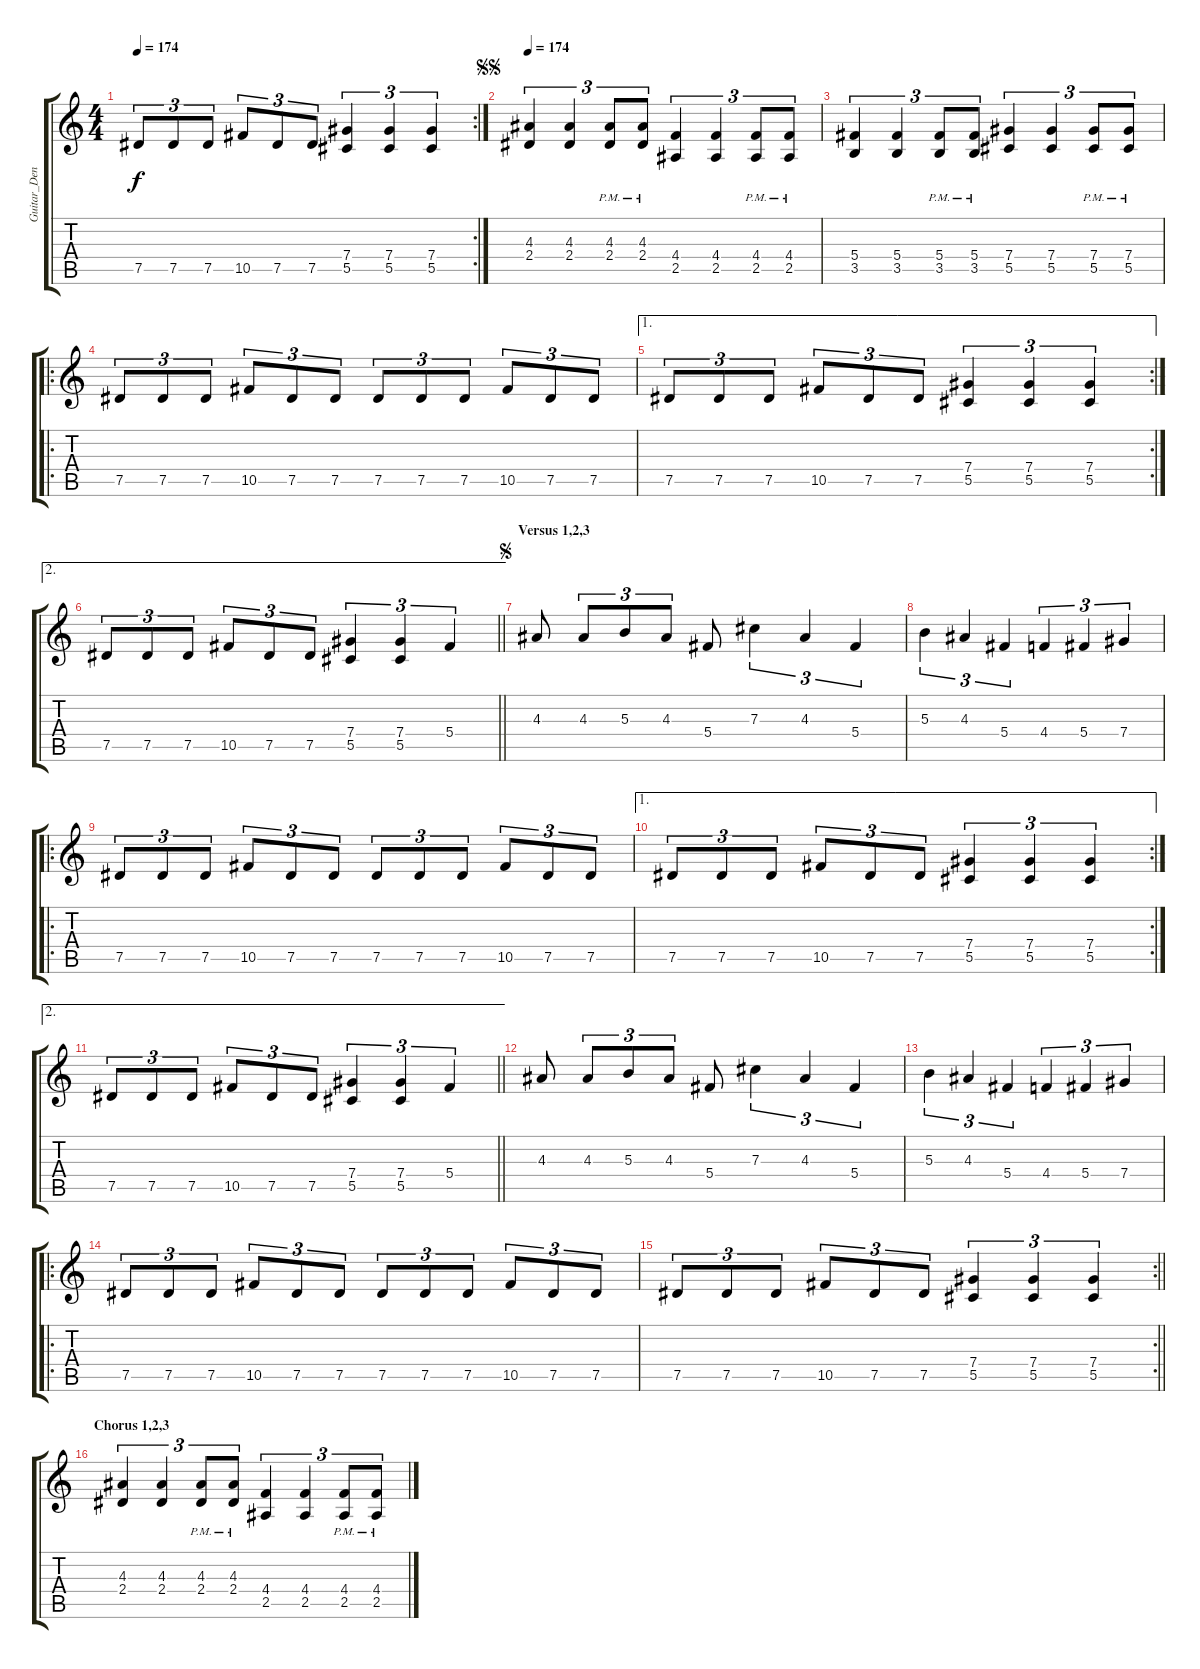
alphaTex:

\track ("Guitar_DennisStratton" "Guitar_Den") {instrument distortionguitar}
\staff {score tabs}
\tuning (Eb4 Bb3 Gb3 Db3 Ab2 Eb2) {hide}
\rc 2
\ts (4 4)
\tempo 174
\clef g2
\ks c
7.5.8{tu (3 2) dy f} 7.5.8{tu (3 2)} 7.5.8{tu (3 2)} 10.5.8{tu (3 2)} 7.5.8{tu (3 2)} 7.5.8{tu (3 2)} (7.4 5.5).4{tu (3 2)} (7.4 5.5).4{tu (3 2)} (7.4 5.5).4{tu (3 2)} |
\jump segnosegno
\tempo 174
(4.3 2.4).4{tu (3 2)} (4.3 2.4).4{tu (3 2)} (4.3{pm} 2.4{pm}).8{tu (3 2)} (4.3{pm} 2.4{pm}).8{tu (3 2)} (4.4 2.5).4{tu (3 2)} (4.4 2.5).4{tu (3 2)} (4.4{pm} 2.5{pm}).8{tu (3 2)} (4.4{pm} 2.5{pm}).8{tu (3 2)} |
(5.4 3.5).4{tu (3 2)} (5.4 3.5).4{tu (3 2)} (5.4{pm} 3.5{pm}).8{tu (3 2)} (5.4{pm} 3.5{pm}).8{tu (3 2)} (7.4 5.5).4{tu (3 2)} (7.4 5.5).4{tu (3 2)} (7.4{pm} 5.5{pm}).8{tu (3 2)} (7.4{pm} 5.5{pm}).8{tu (3 2)} |
\ro
7.5.8{tu (3 2)} 7.5.8{tu (3 2)} 7.5.8{tu (3 2)} 10.5.8{tu (3 2)} 7.5.8{tu (3 2)} 7.5.8{tu (3 2)} 7.5.8{tu (3 2)} 7.5.8{tu (3 2)} 7.5.8{tu (3 2)} 10.5.8{tu (3 2)} 7.5.8{tu (3 2)} 7.5.8{tu (3 2)} |
\ae 1
\rc 2
7.5.8{tu (3 2)} 7.5.8{tu (3 2)} 7.5.8{tu (3 2)} 10.5.8{tu (3 2)} 7.5.8{tu (3 2)} 7.5.8{tu (3 2)} (7.4 5.5).4{tu (3 2)} (7.4 5.5).4{tu (3 2)} (7.4 5.5).4{tu (3 2)} |
\ae 2
\barLineRight lightlight
7.5.8{tu (3 2)} 7.5.8{tu (3 2)} 7.5.8{tu (3 2)} 10.5.8{tu (3 2)} 7.5.8{tu (3 2)} 7.5.8{tu (3 2)} (7.4 5.5).4{tu (3 2)} (7.4 5.5).4{tu (3 2)} 5.4.4{tu (3 2)} |
\section ("" "Versus 1,2,3")
\jump segno
4.3.8 4.3.8{tu (3 2)} 5.3.8{tu (3 2)} 4.3.8{tu (3 2)} 5.4.8 7.3.4{tu (3 2)} 4.3.4{tu (3 2)} 5.4.4{tu (3 2)} |
5.3.4{tu (3 2)} 4.3.4{tu (3 2)} 5.4.4{tu (3 2)} 4.4.4{tu (3 2)} 5.4.4{tu (3 2)} 7.4.4{tu (3 2)} |
\ro
7.5.8{tu (3 2)} 7.5.8{tu (3 2)} 7.5.8{tu (3 2)} 10.5.8{tu (3 2)} 7.5.8{tu (3 2)} 7.5.8{tu (3 2)} 7.5.8{tu (3 2)} 7.5.8{tu (3 2)} 7.5.8{tu (3 2)} 10.5.8{tu (3 2)} 7.5.8{tu (3 2)} 7.5.8{tu (3 2)} |
\ae 1
\rc 2
7.5.8{tu (3 2)} 7.5.8{tu (3 2)} 7.5.8{tu (3 2)} 10.5.8{tu (3 2)} 7.5.8{tu (3 2)} 7.5.8{tu (3 2)} (7.4 5.5).4{tu (3 2)} (7.4 5.5).4{tu (3 2)} (7.4 5.5).4{tu (3 2)} |
\ae 2
\barLineRight lightlight
7.5.8{tu (3 2)} 7.5.8{tu (3 2)} 7.5.8{tu (3 2)} 10.5.8{tu (3 2)} 7.5.8{tu (3 2)} 7.5.8{tu (3 2)} (7.4 5.5).4{tu (3 2)} (7.4 5.5).4{tu (3 2)} 5.4.4{tu (3 2)} |
4.3.8 4.3.8{tu (3 2)} 5.3.8{tu (3 2)} 4.3.8{tu (3 2)} 5.4.8 7.3.4{tu (3 2)} 4.3.4{tu (3 2)} 5.4.4{tu (3 2)} |
5.3.4{tu (3 2)} 4.3.4{tu (3 2)} 5.4.4{tu (3 2)} 4.4.4{tu (3 2)} 5.4.4{tu (3 2)} 7.4.4{tu (3 2)} |
\ro
7.5.8{tu (3 2)} 7.5.8{tu (3 2)} 7.5.8{tu (3 2)} 10.5.8{tu (3 2)} 7.5.8{tu (3 2)} 7.5.8{tu (3 2)} 7.5.8{tu (3 2)} 7.5.8{tu (3 2)} 7.5.8{tu (3 2)} 10.5.8{tu (3 2)} 7.5.8{tu (3 2)} 7.5.8{tu (3 2)} |
\rc 2
\barLineRight lightlight
7.5.8{tu (3 2)} 7.5.8{tu (3 2)} 7.5.8{tu (3 2)} 10.5.8{tu (3 2)} 7.5.8{tu (3 2)} 7.5.8{tu (3 2)} (7.4 5.5).4{tu (3 2)} (7.4 5.5).4{tu (3 2)} (7.4 5.5).4{tu (3 2)} |
\section ("" "Chorus 1,2,3")
(4.3 2.4).4{tu (3 2)} (4.3 2.4).4{tu (3 2)} (4.3{pm} 2.4{pm}).8{tu (3 2)} (4.3{pm} 2.4{pm}).8{tu (3 2)} (4.4 2.5).4{tu (3 2)} (4.4 2.5).4{tu (3 2)} (4.4{pm} 2.5{pm}).8{tu (3 2)} (4.4{pm} 2.5{pm}).8{tu (3 2)}
